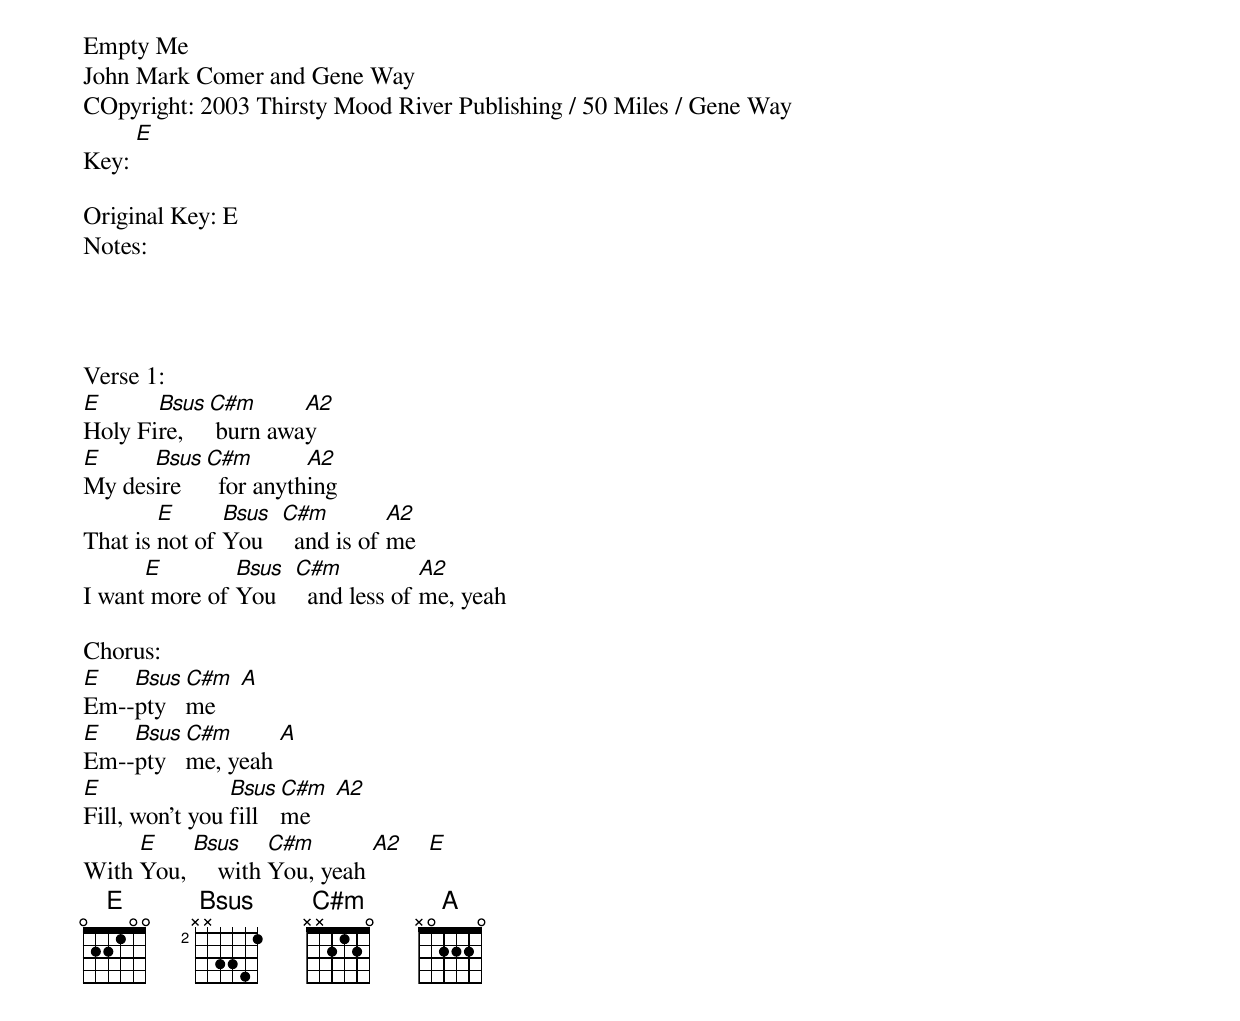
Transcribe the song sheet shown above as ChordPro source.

Empty Me
John Mark Comer and Gene Way
COpyright: 2003 Thirsty Mood River Publishing / 50 Miles / Gene Way
Key: [E]

Original Key: E
Notes:




Verse 1:
[E]Holy Fi[Bsus]re,   [C#m] burn awa[A2]y
[E]My des[Bsus]ire  [C#m]  for anyth[A2]ing
That is [E]not of [Bsus]You   [C#m]  and is of [A2]me
I want[E] more of [Bsus]You   [C#m]  and less of [A2]me, yeah

Chorus:
[E]Em--[Bsus]pty   [C#m]me    [A]
[E]Em--[Bsus]pty   [C#m]me, yeah [A]
[E]Fill, won't you [Bsus]fill  [C#m]me    [A2]
With [E]You, [Bsus]    with [C#m]You, yeah [A2]    [E]
